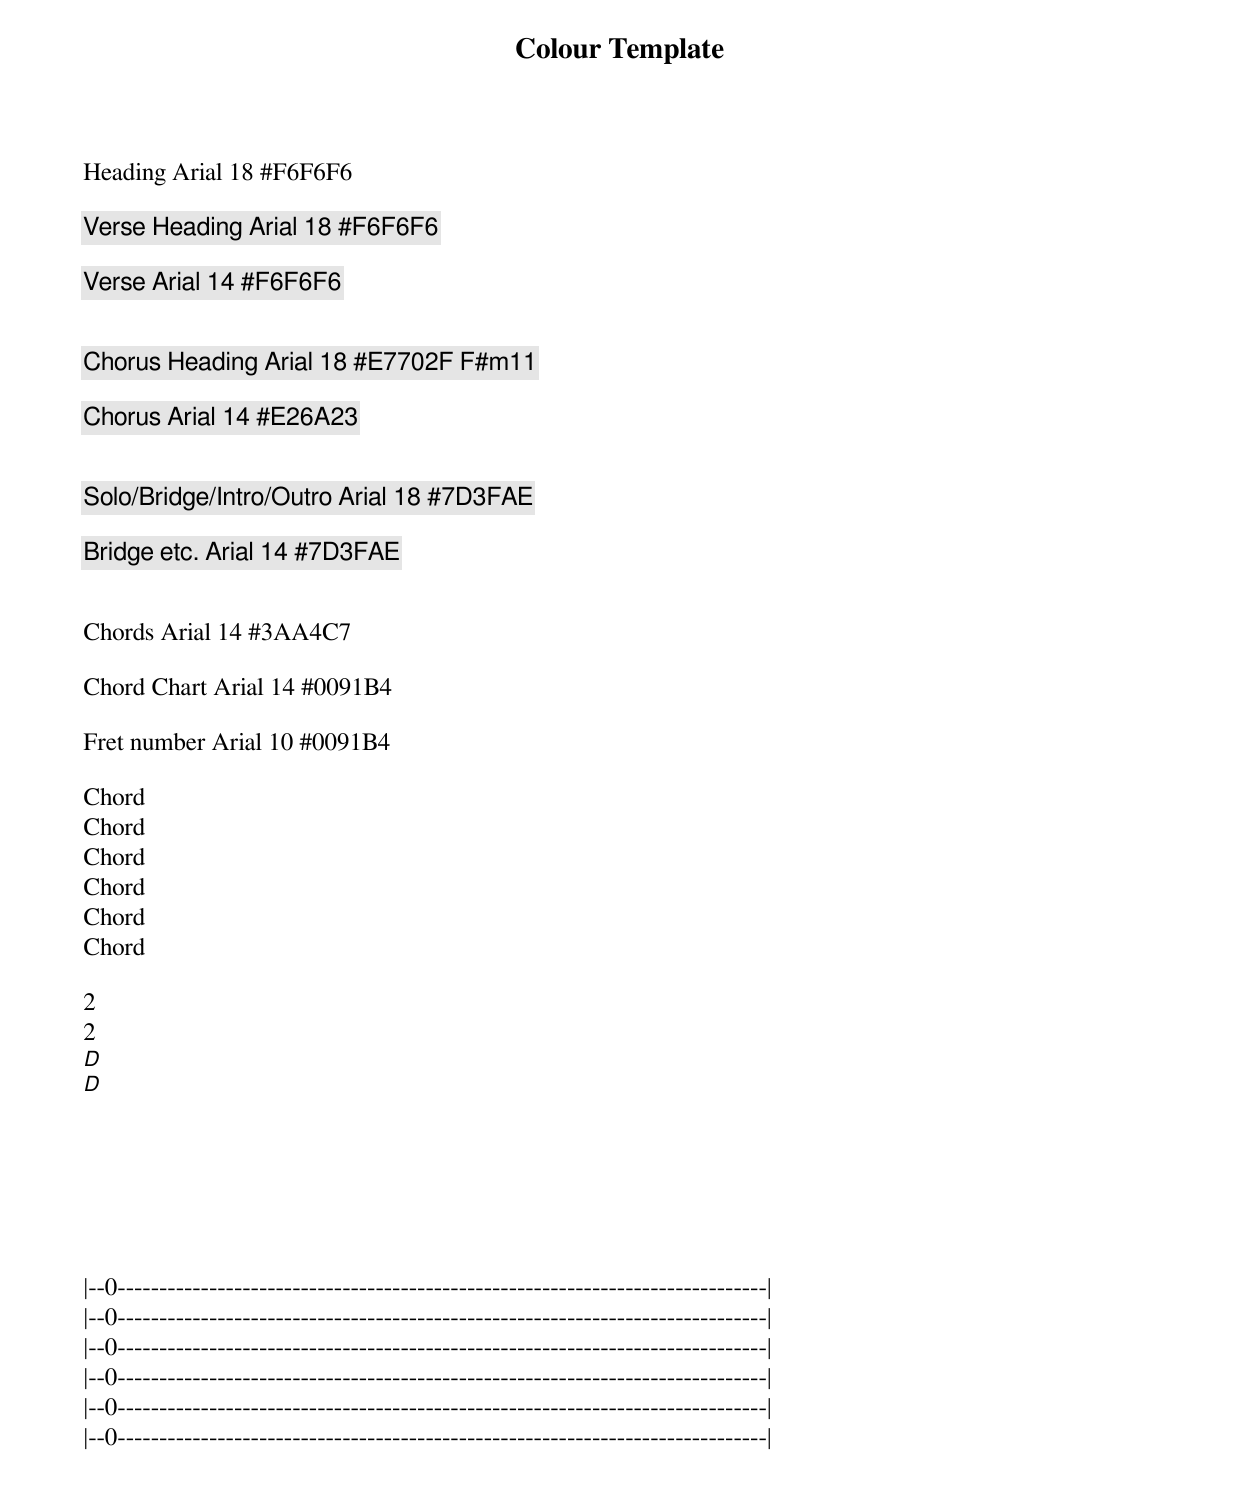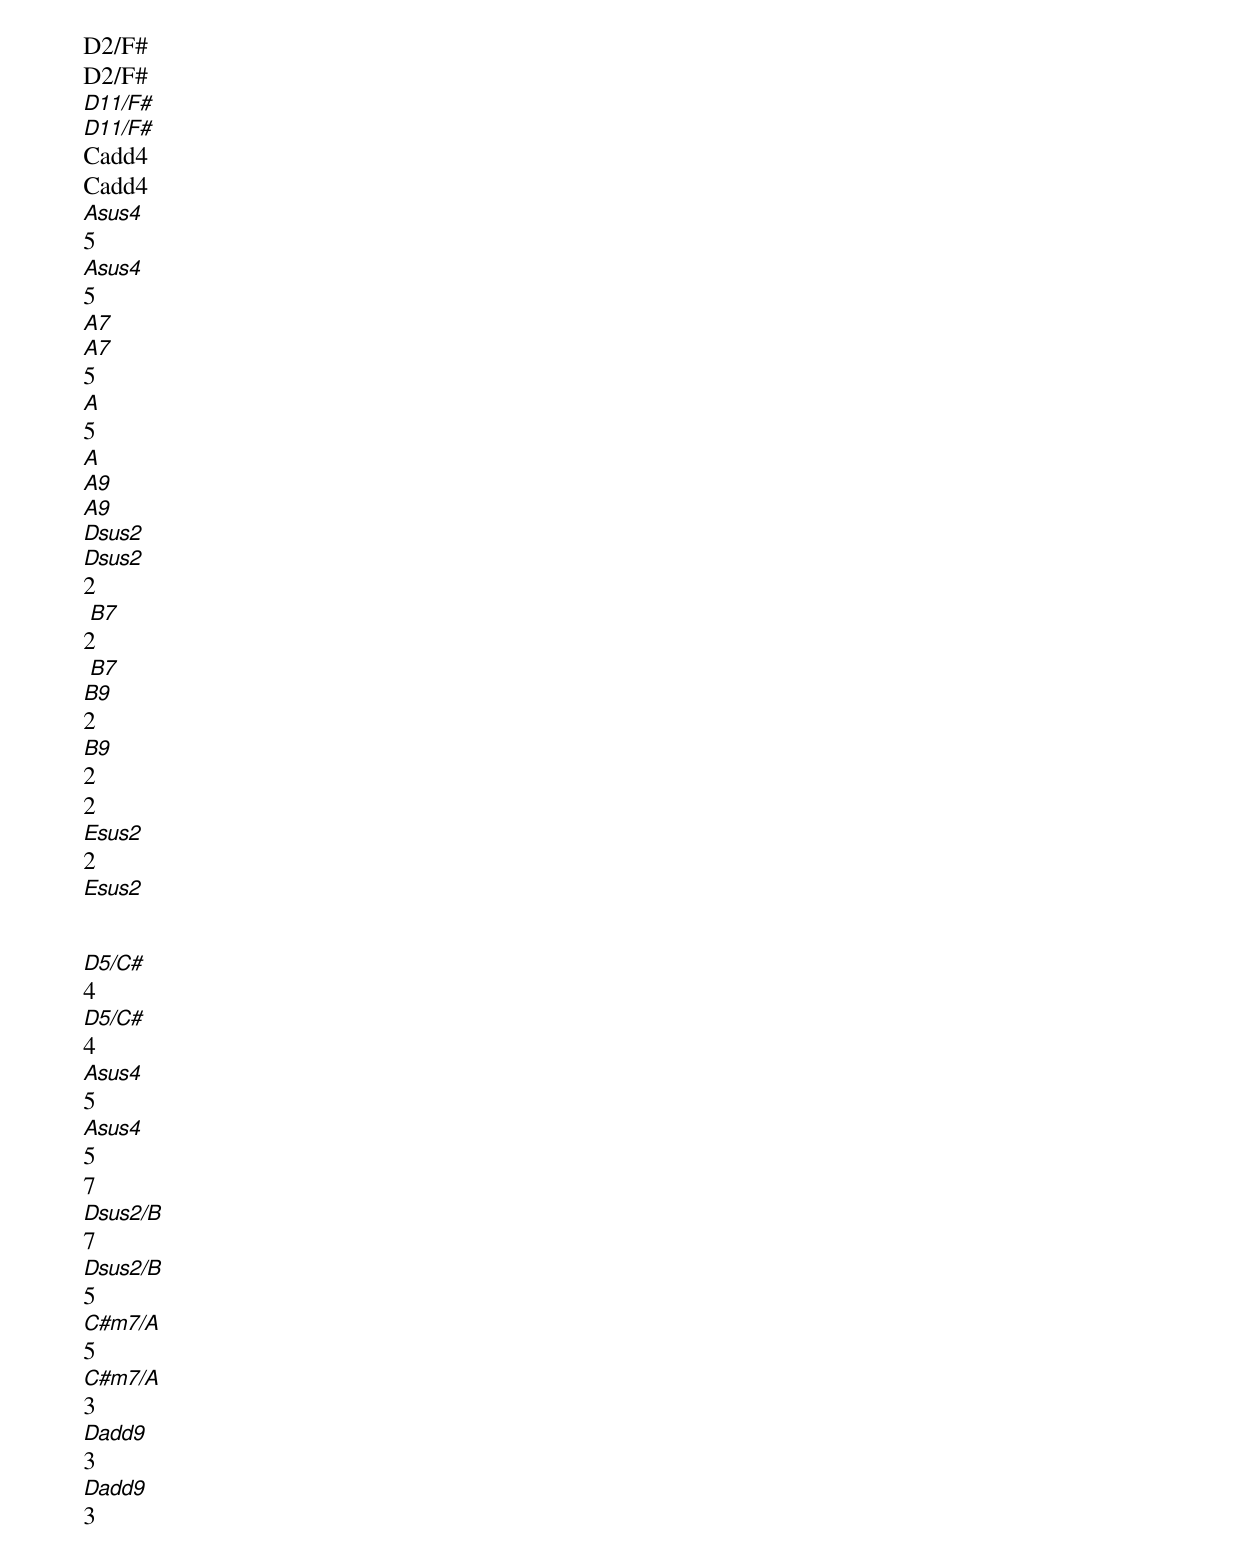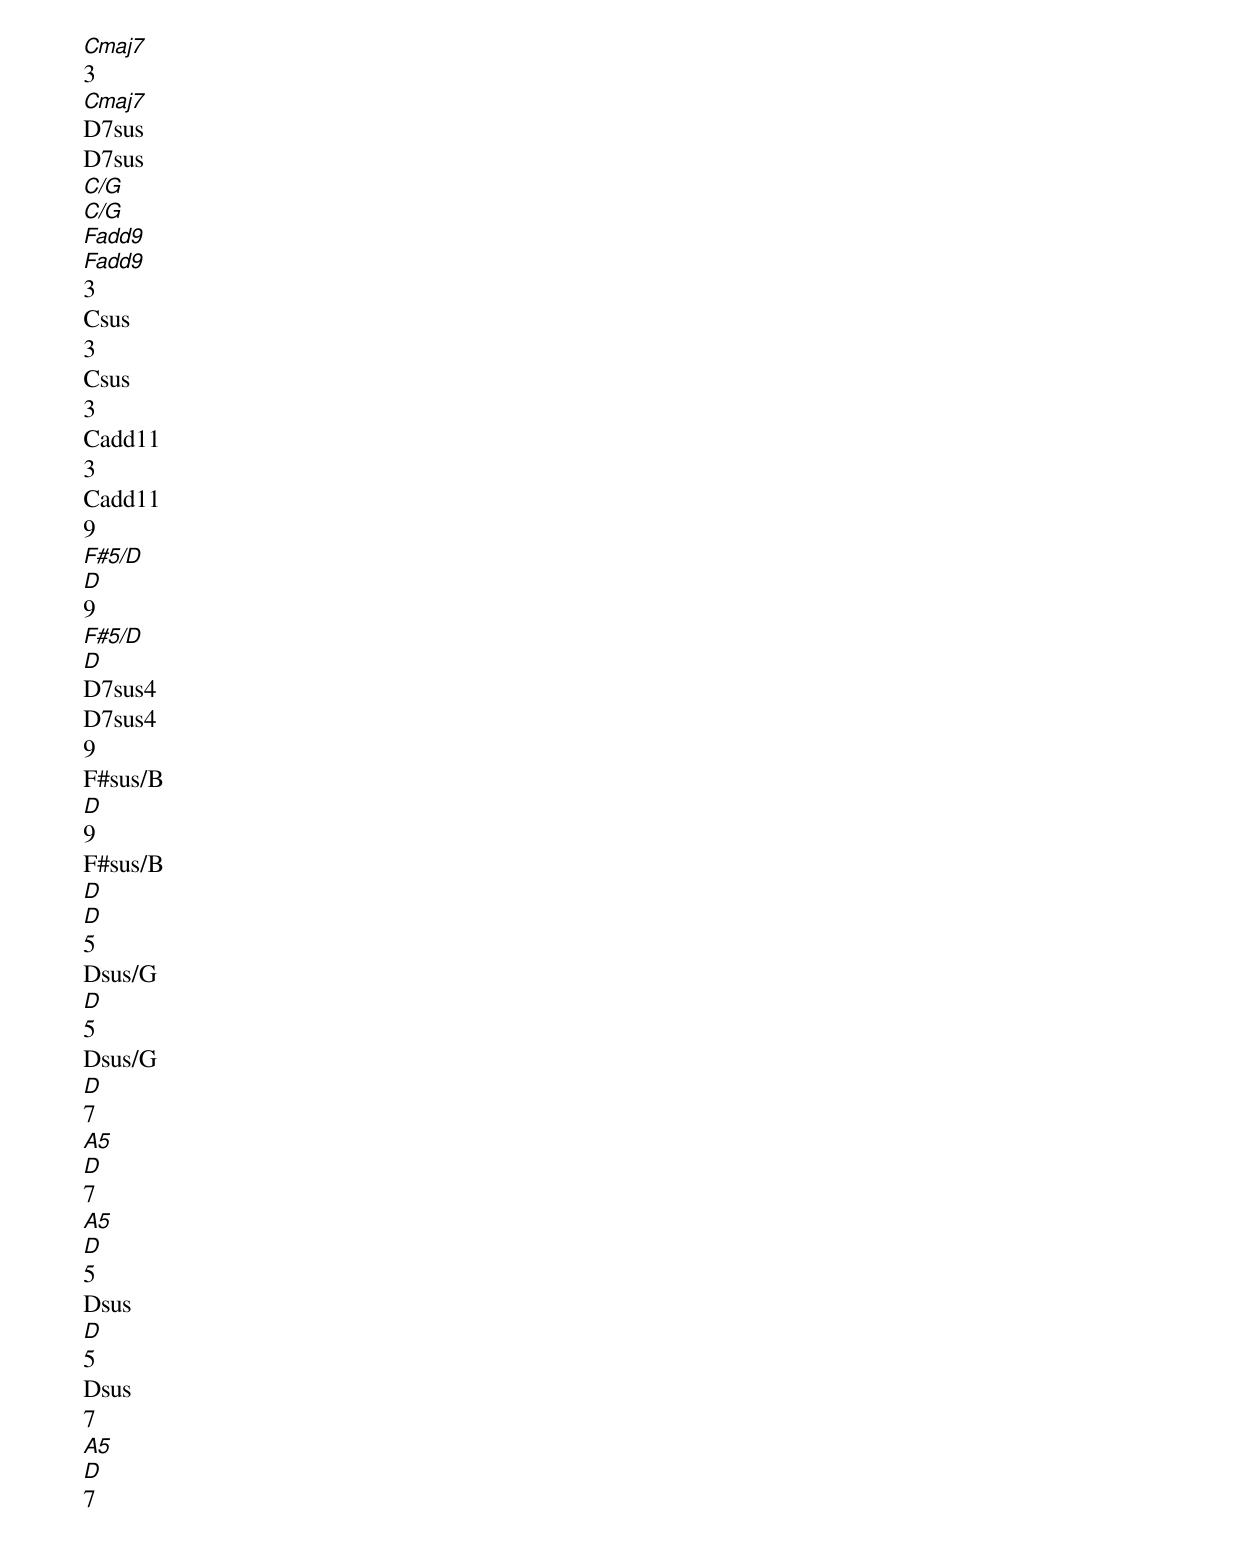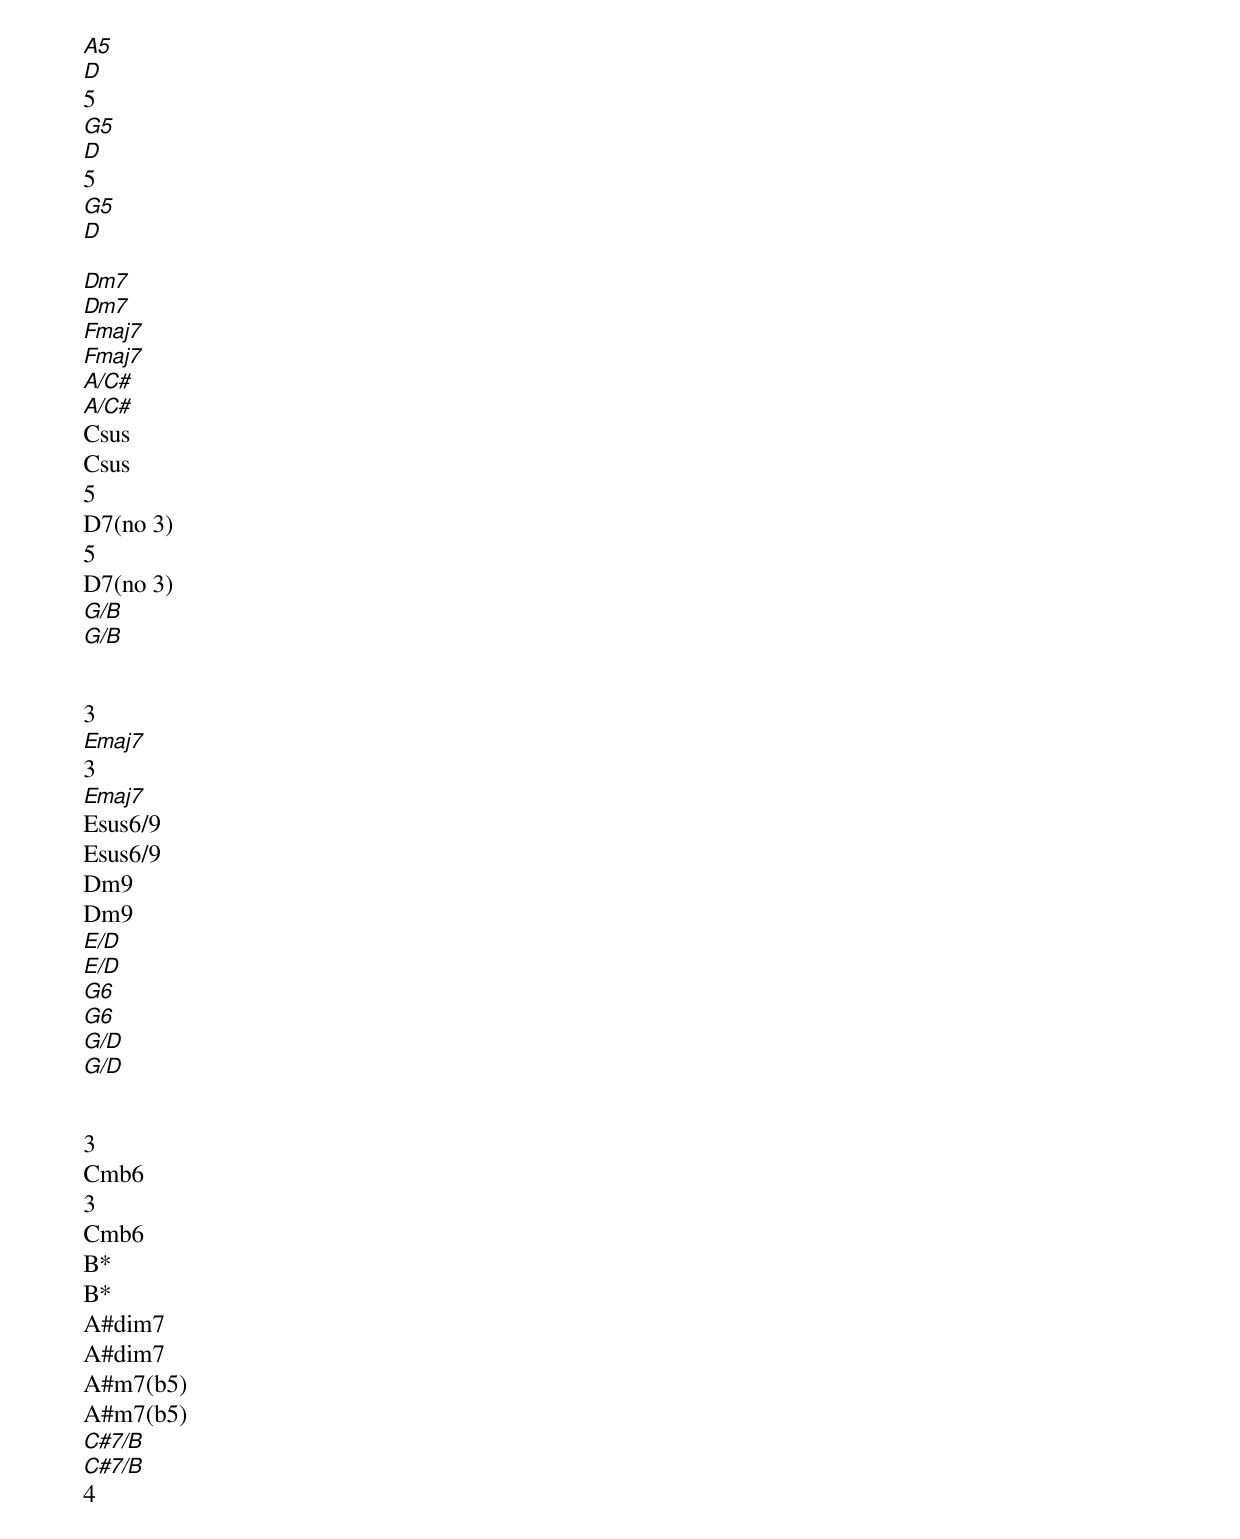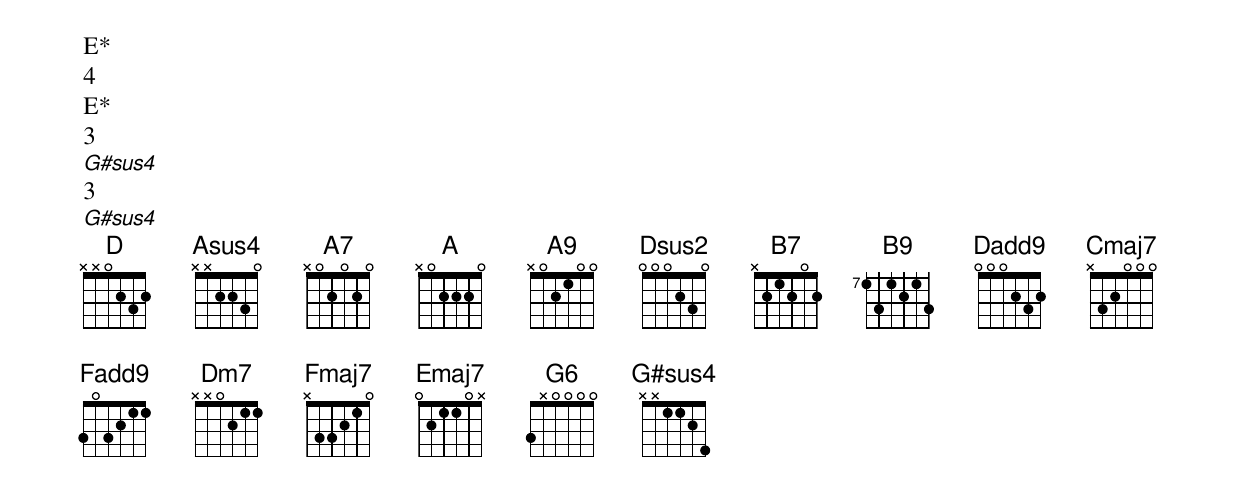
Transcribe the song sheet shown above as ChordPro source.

{title: Colour Template}
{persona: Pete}
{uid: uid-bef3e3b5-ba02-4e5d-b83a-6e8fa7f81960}
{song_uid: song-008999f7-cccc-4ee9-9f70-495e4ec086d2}


Heading Arial 18 #F6F6F6

{comment: Verse Heading Arial 18 #F6F6F6}

{comment: Verse Arial 14 #F6F6F6}


{comment: Chorus Heading Arial 18 #E7702F F#m11}

{comment: Chorus Arial 14 #E26A23}


{comment: Solo/Bridge/Intro/Outro Arial 18 #7D3FAE}

{comment: Bridge etc. Arial 14 #7D3FAE}


Chords Arial 14 #3AA4C7

Chord Chart Arial 14 #0091B4

Fret number Arial 10 #0091B4

Chord
Chord
Chord
Chord
Chord
Chord

2
2
[D]
[D]







|--0------------------------------------------------------------------------------|
|--0------------------------------------------------------------------------------|
|--0------------------------------------------------------------------------------|
|--0------------------------------------------------------------------------------|
|--0------------------------------------------------------------------------------|
|--0------------------------------------------------------------------------------|










D2/F#
D2/F#
[D11/F#]
[D11/F#]
Cadd4
Cadd4
[Asus4]
5
[Asus4]
5
[A7]
[A7]
5
[Amaj]
5
[Amaj]
[A9]
[A9]
[Dsus2]
[Dsus2]
2
 [B7]
2
 [B7]
[B9]
2
[B9]
2
2
[Esus2]
2
[Esus2]


[D5/C#]
4
[D5/C#]
4
[Asus4]
5
[Asus4]
5
7
[Dsus2/B]
7
[Dsus2/B]
5
[C#m7/A]
5
[C#m7/A]
3
[Dadd9]
3
[Dadd9]
3
[Cmaj7]
3
[Cmaj7]
D7sus
D7sus
[C/G]
[C/G]
[Fadd9]
[Fadd9]
3
Csus
3
Csus
3
Cadd11
3
Cadd11
9
[F#5/D]
[D]
9
[F#5/D]
[D]
D7sus4
D7sus4
9
F#sus/B
[D]
9
F#sus/B
[D]
[D]
5
Dsus/G
[D]
5
Dsus/G
[D]
7
[A5]
[D]
7
[A5]
[D]
5
Dsus
[D]
5
Dsus
7
[A5]
[D]
7
[A5]
[D]
5
[G5]
[D]
5
[G5]
[D]

[Dm7]
[Dm7]
[Fmaj7]
[Fmaj7]
[A/C#]
[A/C#]
Csus
Csus
5
D7(no 3)
5
D7(no 3)
[G/B]
[G/B]


3
[Emaj7]
3
[Emaj7]
Esus6/9
Esus6/9
Dm9
Dm9
[E/D]
[E/D]
[G6]
[G6]
[G/D]
[G/D]


3
Cmb6
3
Cmb6
B*
B*
A#dim7
A#dim7
A#m7(b5)
A#m7(b5)
[C#7/B]
[C#7/B]
4
E*
4
E*
3
[G#sus4]
3
[G#sus4]
